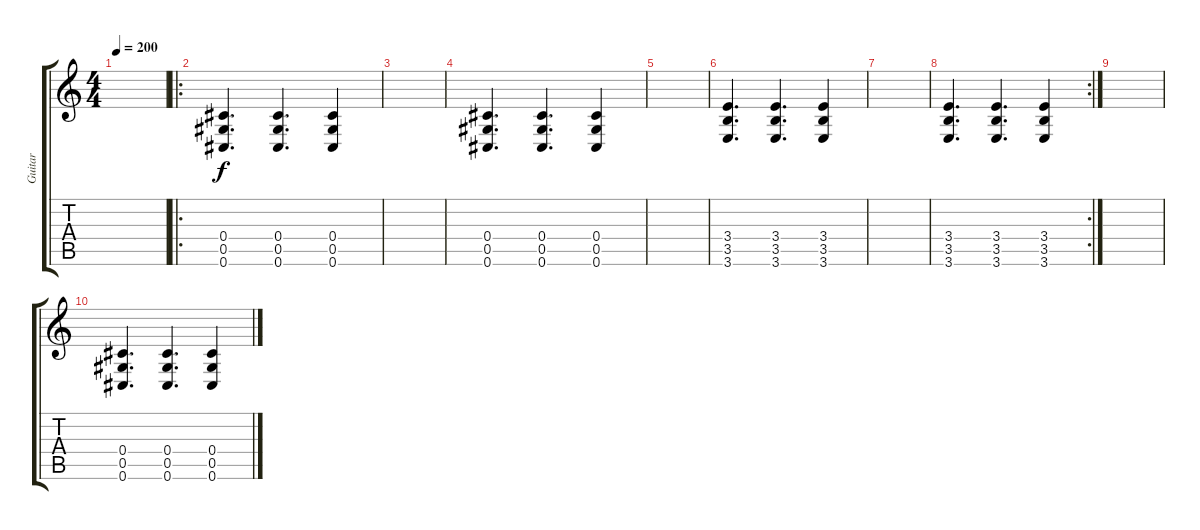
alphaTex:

\track ("Guitar" "Guitar") {instrument overdrivenguitar}
\staff {score tabs}
\tuning (Eb4 Bb3 Gb3 Db3 Ab2 Db2) {hide}
\ts (4 4)
\tempo 200
\clef g2
\ks c
|
\ro
(0.4 0.5 0.6).4{d} (0.4 0.5 0.6).4{d} (0.4 0.5 0.6).4 |
|
(0.4 0.5 0.6).4{d} (0.4 0.5 0.6).4{d} (0.4 0.5 0.6).4 |
|
(3.4 3.5 3.6).4{d} (3.4 3.5 3.6).4{d} (3.4 3.5 3.6).4 |
|
\rc 2
(3.4 3.5 3.6).4{d} (3.4 3.5 3.6).4{d} (3.4 3.5 3.6).4 |
|
(0.4 0.5 0.6).4{d} (0.4 0.5 0.6).4{d} (0.4 0.5 0.6).4
